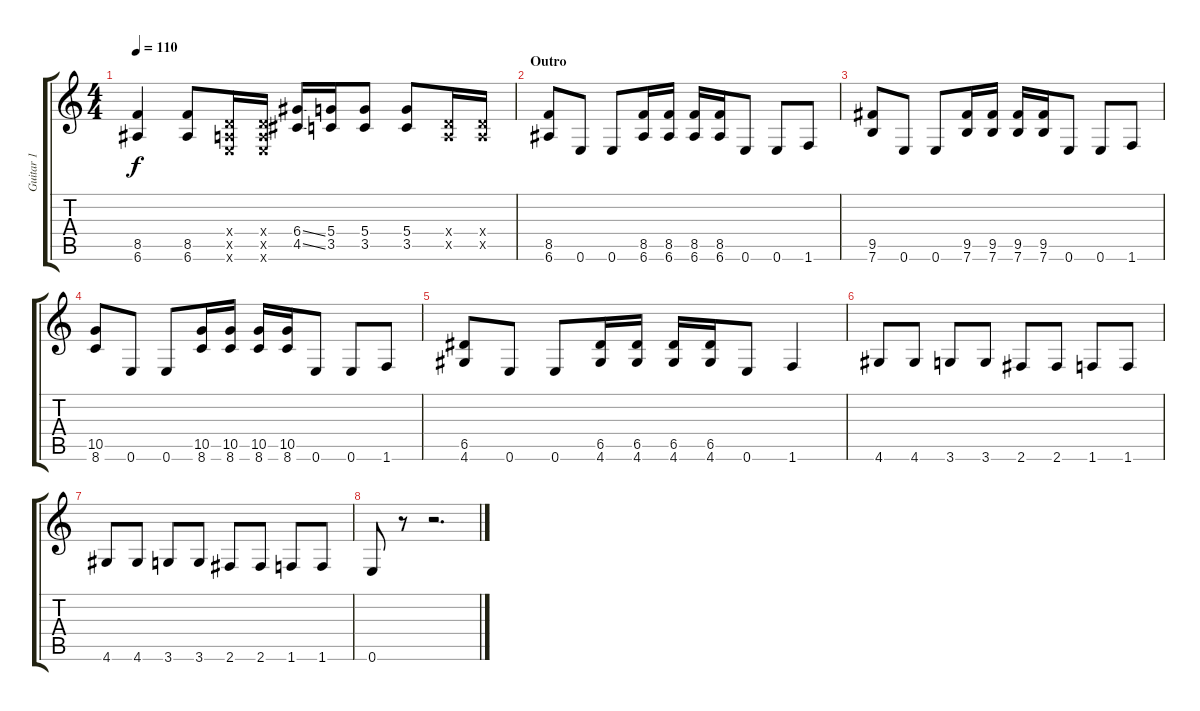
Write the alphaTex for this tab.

\track ("Guitar 1" "Guitar 1") {instrument distortionguitar}
\staff {score tabs}
\tuning (E4 B3 G3 D3 A2 E2) {hide}
\ts (4 4)
\tempo 110
\clef g2
\ks c
(8.5 6.6).4{dy f} (8.5 6.6).8 (0.4{x} 0.5{x} 0.6{x}).16 (0.4{x} 0.5{x} 0.6{x}).16 (6.4{ss} 4.5{ss}).16 (5.4 3.5).16 (5.4 3.5).8 (5.4 3.5).8 (0.4{x} 0.5{x}).16 (0.4{x} 0.5{x}).16 |
\section ("" "Outro")
(8.5 6.6).8 0.6.8 0.6.8 (8.5 6.6).16 (8.5 6.6).16 (8.5 6.6).16 (8.5 6.6).16 0.6.8 0.6.8 1.6.8 |
(9.5 7.6).8 0.6.8 0.6.8 (9.5 7.6).16 (9.5 7.6).16 (9.5 7.6).16 (9.5 7.6).16 0.6.8 0.6.8 1.6.8 |
(10.5 8.6).8 0.6.8 0.6.8 (10.5 8.6).16 (10.5 8.6).16 (10.5 8.6).16 (10.5 8.6).16 0.6.8 0.6.8 1.6.8 |
(6.5 4.6).8 0.6.8 0.6.8 (6.5 4.6).16 (6.5 4.6).16 (6.5 4.6).16 (6.5 4.6).16 0.6.8 1.6.4 |
4.6.8 4.6.8 3.6.8 3.6.8 2.6.8 2.6.8 1.6.8 1.6.8 |
4.6.8 4.6.8 3.6.8 3.6.8 2.6.8 2.6.8 1.6.8 1.6.8 |
0.6.8 r.8 r.2{d}
